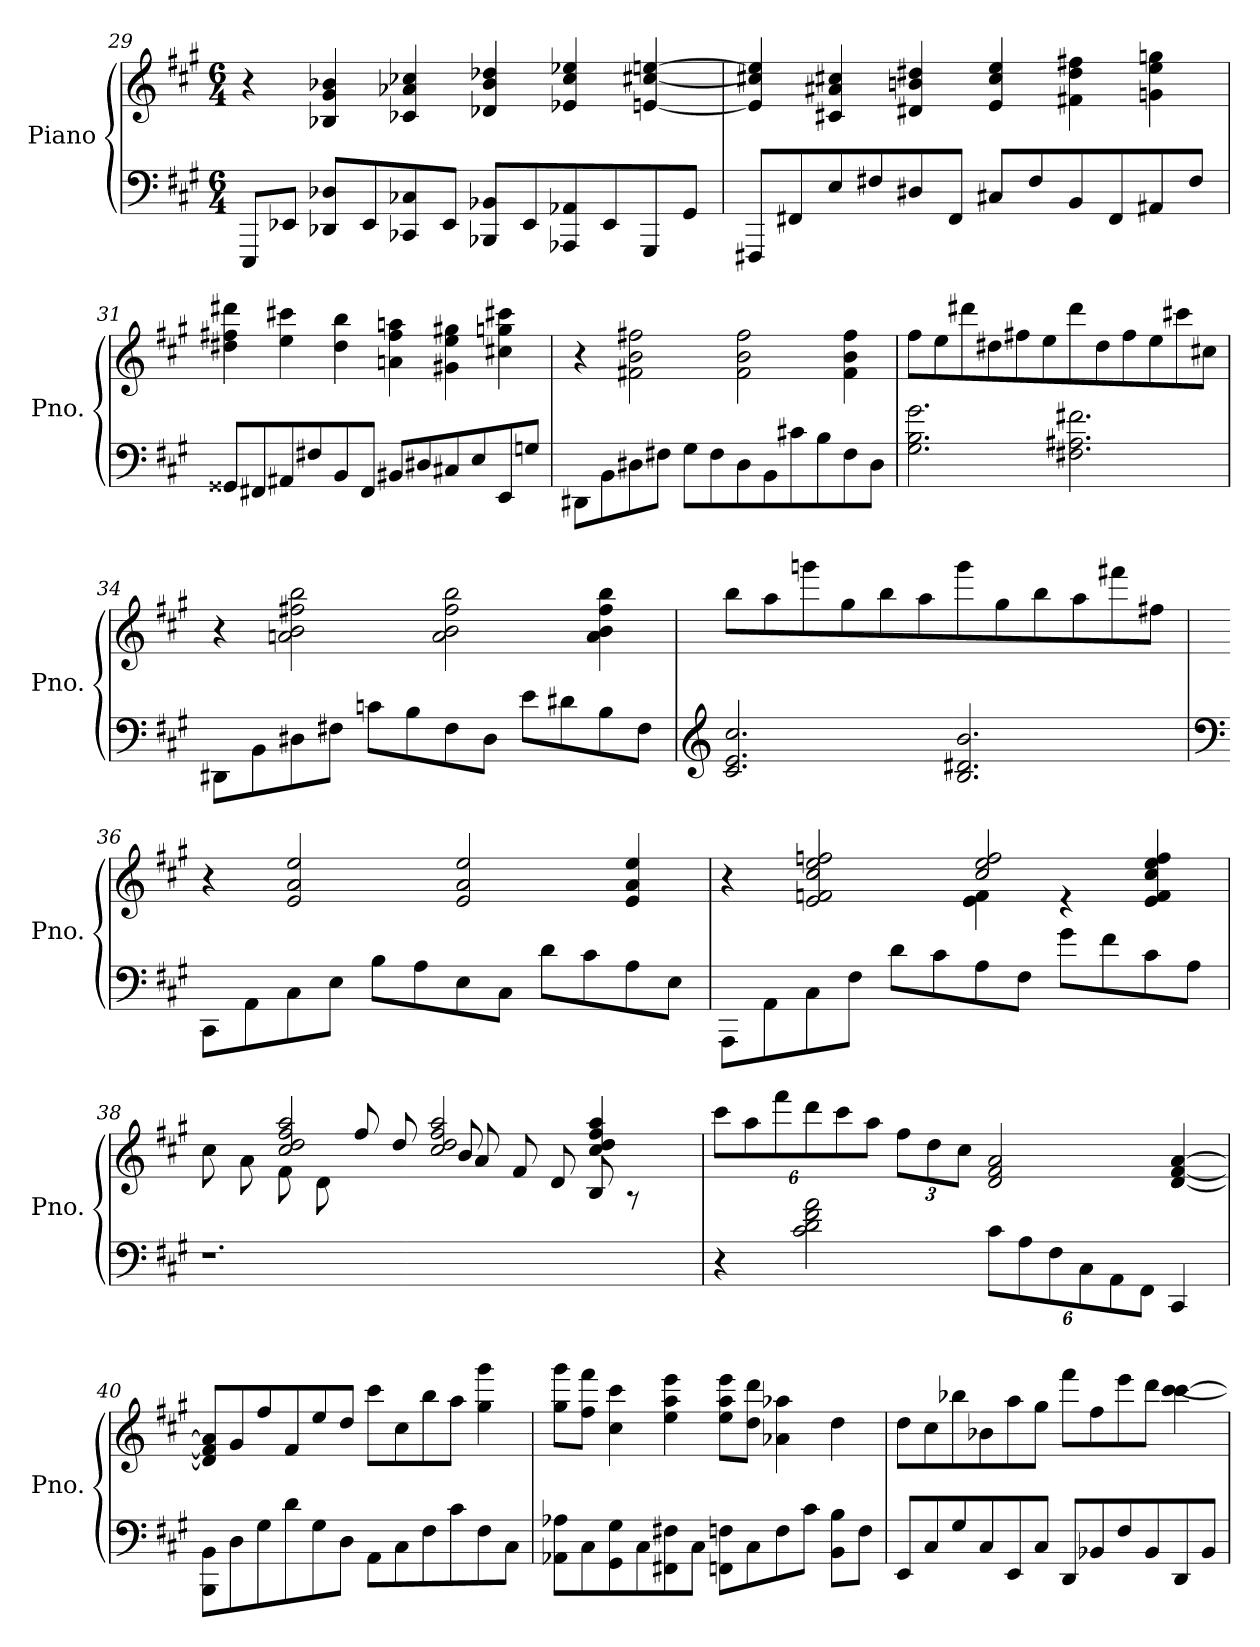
**kern	**kern
*part1	*part1
*staff2	*staff1
*I"Piano	*
*I'Pno.	*
*clefF4	*clefG2
*k[f#c#g#]	*k[f#c#g#]
*M6/4	*M6/4
=29	=29
8EEE/L	4r
8EE-X/J	.
8DD-X/ 8D-X/L	4B-X/ 4g#/ 4b-X/
8EE-/	.
8CC-X/ 8C-X/	4c-X/ 4a-X/ 4cc-X/
8EE-/J	.
8BBB-X/ 8BB-X/L	4d-X/ 4b-/ 4dd-X/
8EE-/	.
8AAA-X/ 8AA-X/	4e-X/ 4cc-/ 4ee-X/
8EE-/	.
8GGG#/	[4en/ [4cc#X/ [4een/
8GG#/J	.
!!LO:LB:g=z
=30	=30
8FFF#X/L	4en/] 4cc#X/] 4een/]
8FF#X/	.
8E/	4c#X/ 4a#X/ 4cc#X/
8F#X/	.
8D#X/	4d#X/ 4bn/ 4dd#X/
8FF#/J	.
8C#X/L	4e/ 4cc#/ 4ee/
8F#/	.
8BB/	4f#X\ 4dd#\ 4ff#X\
8FF#/	.
8AA#X/	4gn\ 4ee\ 4ggn\
8F#/J	.
=31	=31
8GG##X/L	4dd#X\ 4ff#X\ 4ddd#X\
8FF#X/	.
8AA#X/	4ee\ 4ccc#X\
8F#X/	.
8BB/	4dd#\ 4bb\
8FF#/J	.
8BB#X/L	4an\ 4ff#\ 4aan\
8D#X/	.
8C#X/	4g#X\ 4ee\ 4gg#X\
8E/	.
8EE/	4cc#X\ 4ggn\ 4ccc#X\
8Gn/J	.
!!LO:LB:g=z
=32	=32
8DD#X\L	4r
8BB\	.
8D#X\	2f#X\ 2b\ 2ff#X\
8F#X\J	.
8G#\L	.
8F#\	.
8D#\	2f#\ 2b\ 2ff#\
8BB\	.
8c#X\	.
8B\	.
8F#\	4f#\ 4b\ 4ff#\
8D#\J	.
=33	=33
2.G#\ 2.B\ 2.g#\	8ff#\L
.	8ee\
.	8ddd#X\
.	8dd#X\
.	8ff#X\
.	8ee\
2.F#X\ 2.A#X\ 2.f#X\	8ddd#\
.	8dd#\
.	8ff#\
.	8ee\
.	8ccc#X\
.	8cc#X\J
!!LO:LB:g=z
=34	=34
*	*^
8DD#X\L	4r	4ryy
8BB\	.	.
8D#X\	1ryy	2an\ 2b\ 2ff#X\ 2bb\
8F#X\J	.	.
8cn\L	.	.
8B\	.	.
8F#\	.	2a\ 2b\ 2ff#\ 2bb\
8D#\J	.	.
8e\L	.	.
8d#X\	.	.
8B\	4ryy	4a\ 4b\ 4ff#\ 4bb\
8F#\J	.	.
*	*v	*v
=35	=35
*clefG2	*
2.c#/ 2.e/ 2.cc#/	8bb\L
.	8aa\
.	8gggn\
.	8gg#\
.	8bb\
.	8aa\
2.B/ 2.d#X/ 2.b/	8ggg\
.	8gg#\
.	8bb\
.	8aa\
.	8fff#X\
.	8ff#X\J
!!LO:LB:g=z
=36	=36
*clefF4	*
8CC#\L	4r
8AA\	.
8C#\	2e/ 2a/ 2ee/
8E\J	.
8B\L	.
8A\	.
8E\	2e/ 2a/ 2ee/
8C#\J	.
8d\L	.
8c#\	.
8A\	4e/ 4a/ 4ee/
8E\J	.
=37	=37
*	*^
8AAA\L	4r	2.ryy
8AA\	.	.
8C#\	2e/ 2fn/ 2cc#/ 2ee/ 2ffn/	.
8F#\J	.	.
8d\L	.	.
8c#\	.	.
8A\	2cc#/ 2ee/ 2ff/	4e\ 4f\
8F#\J	.	.
8g#\L	.	4r
8f#\	.	.
8c#\	4e/ 4f/ 4cc#/ 4ee/ 4ff/	4ryy
8A\J	.	.
=38	=38	=38
1.r	4ryy	8cc#\
.	.	8a\
.	2cc#/ 2dd/ 2ff#/ 2aa/	8f#\
.	.	8d\
.	.	8ff#/
.	.	8dd/
.	2cc#/ 2dd/ 2ff#/ 2aa/	8b/
.	.	8a/
.	.	8f#/
.	.	8d/
.	4cc#/ 4dd/ 4ff#/ 4aa/	8B/
.	.	8r
8ryy	8ryy	8ryy
*	*v	*v
!!LO:PB:g=z
=39	=39
*	*Xbrackettup
4r	12ccc#\L
.	12aa\
.	12fff#\
2c#\ 2d\ 2f#\ 2a\	12ddd\
.	12ccc#\
.	12aa\J
.	12ff#\L
.	12dd\
.	12cc#\J
*Xbrackettup	*
12c#\L	2d/ 2f#/ 2a/
12A\	.
12F#\	.
12C#\	.
12AA\	.
12FF#\J	.
4CC#/	[4d/ [4f#/ [4a/
=40	=40
8BBB\ 8BB\L	8d/] 8f#/] 8a/]L
8D\	8g#/
8G#\	8ff#/
8d\	8f#/
8G#\	8ee/
8D\J	8dd/J
8AA\L	8ccc#\L
8C#\	8cc#\
8F#\	8bb\
8c#\	8aa\J
8F#\	4gg#\ 4ggg#\
8C#\J	.
!!LO:LB:g=z
=41	=41
*	*^
8AA-X\ 8A-X\L	1.ryy	8gg#\ 8ggg#\L
8C#\	.	8ff#\ 8fff#\J
8GG#\ 8G#\	.	4cc#\ 4ccc#\
8C#\	.	.
8FF#X\ 8F#X\	.	4ee\ 4aa\ 4eee\
8C#\J	.	.
8FFn\ 8Fn\L	.	8ee\ 8aa\ 8eee\L
8C#\	.	8dd\ 8ddd\J
8F\	.	4a-X\ 4aa-X\
8c#\J	.	.
8BB\ 8B\L	.	4dd\
8F\J	.	.
*	*v	*v
=42	=42
8EE/L	8dd\L
8C#/	8cc#\
8G#/	8bb-X\
8C#/	8b-X\
8EE/	8aa\
8C#/J	8gg#\J
8DD/L	8fff#\L
8BB-X/	8ff#\
8F#/	8eee\
8BB-/	8ddd\J
8DD/	[4ccc#\ [4ccc#\
8BB-/J	.
=	=
*-	*-
